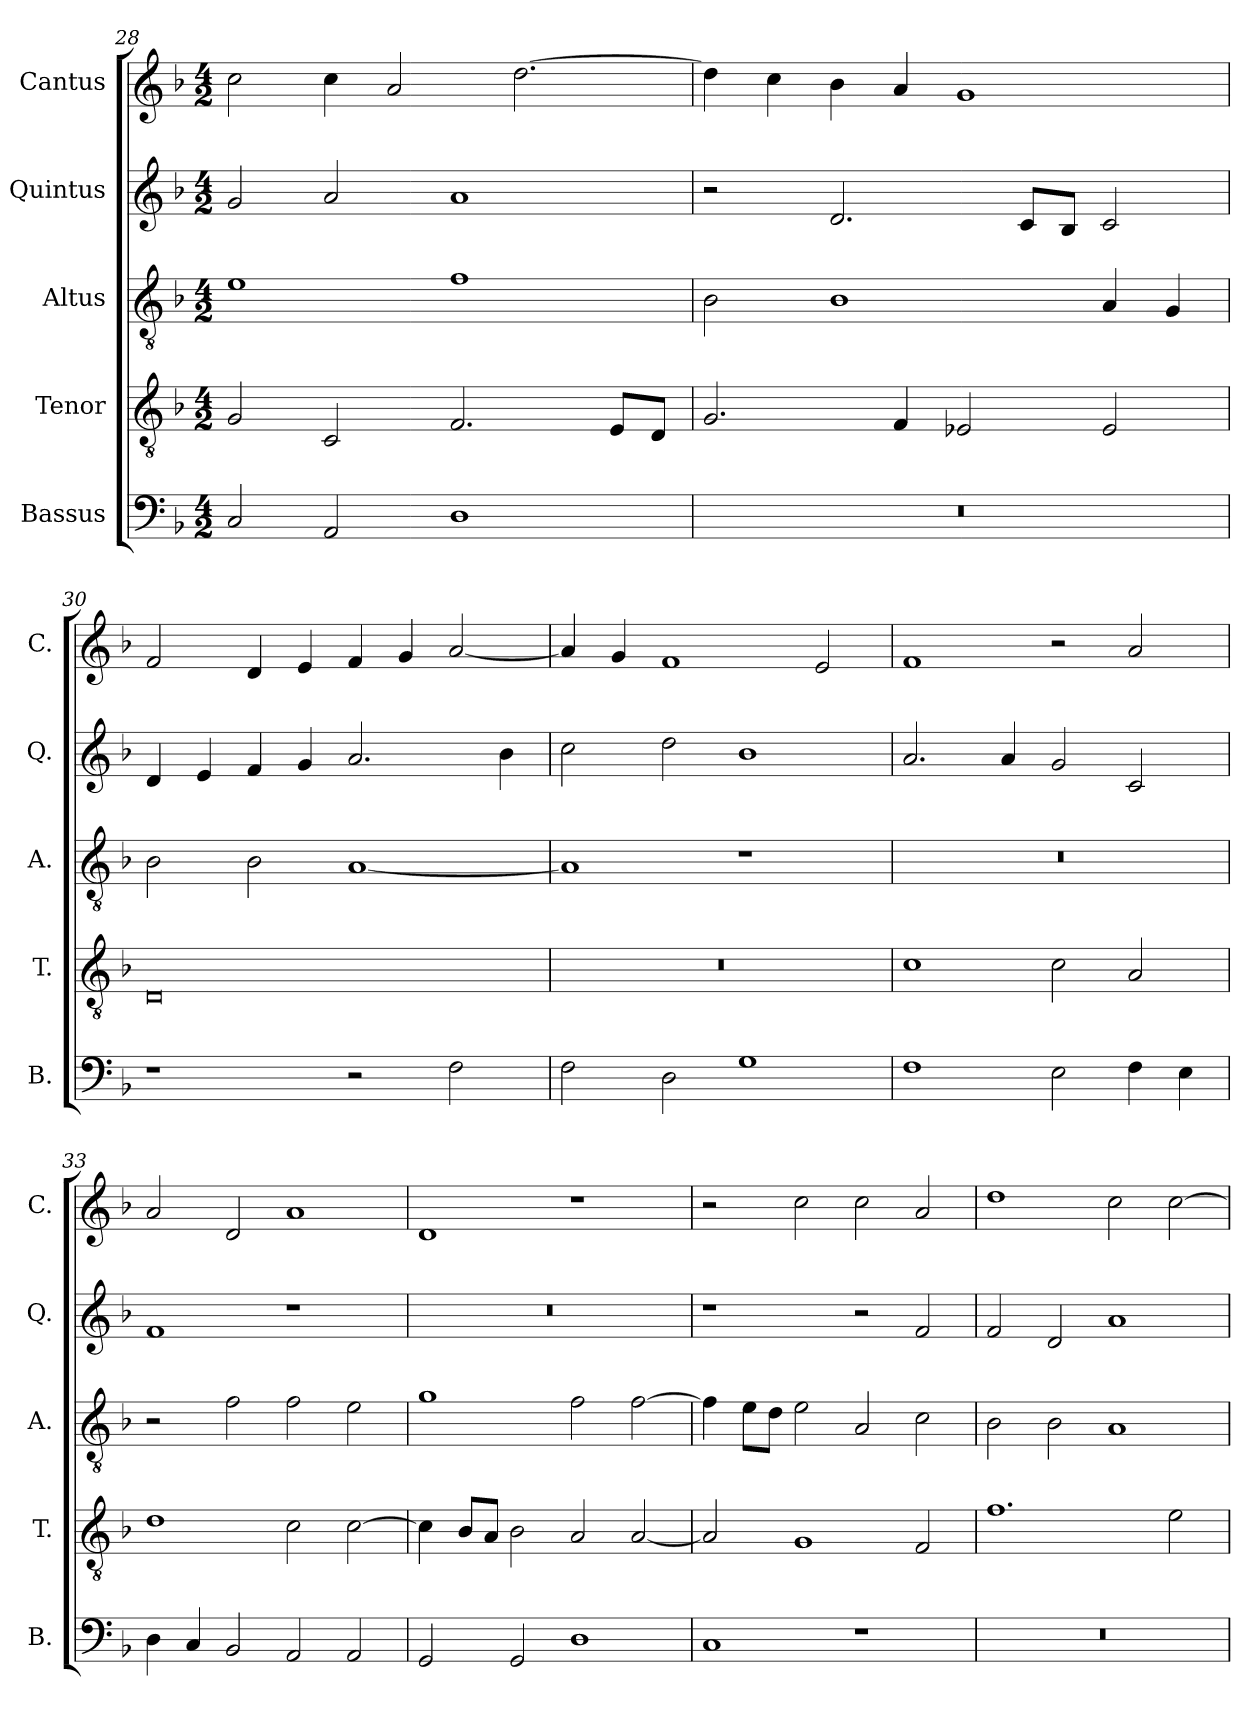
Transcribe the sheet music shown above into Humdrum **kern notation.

**kern	**kern	**kern	**kern	**kern
*part5	*part4	*part3	*part2	*part1
*staff5	*staff4	*staff3	*staff2	*staff1
*I"Bassus	*I"Tenor	*I"Altus	*I"Quintus	*I"Cantus
*I'B.	*I'T.	*I'A.	*I'Q.	*I'C.
*clefF4	*clefGv2	*clefGv2	*clefG2	*clefG2
*k[b-]	*k[b-]	*k[b-]	*k[b-]	*k[b-]
*F:	*F:	*F:	*F:	*F:
*M4/2	*M4/2	*M4/2	*M4/2	*M4/2
=28	=28	=28	=28	=28
2C/	2G/	1e	2g/	2cc\
2AA/	2C/	.	2a/	4cc\
.	.	.	.	2a/
1D	2.F/	1f	1a	.
.	.	.	.	[2.dd\
.	8E/L	.	.	.
.	8D/J	.	.	.
=29	=29	=29	=29	=29
0r	2.G/	2B-\	2r	4dd\]
.	.	.	.	4cc\
.	.	1B-	2.d/	4b-\
.	4F/	.	.	4a/
.	2E-X/	.	.	1g
.	.	.	8c/L	.
.	.	.	8B-/J	.
.	2E-/	4A/	2c/	.
.	.	4G/	.	.
=30	=30	=30	=30	=30
1r	0D	2B-\	4d/	2f/
.	.	.	4e/	.
.	.	2B-\	4f/	4d/
.	.	.	4g/	4e/
2r	.	[1A	2.a/	4f/
.	.	.	.	4g/
2F\	.	.	.	[2a/
.	.	.	4b-\	.
=31	=31	=31	=31	=31
2F\	0r	1A]	2cc\	4a/]
.	.	.	.	4g/
2D\	.	.	2dd\	1f
1G	.	1r	1b-	.
.	.	.	.	2e/
=32	=32	=32	=32	=32
1F	1c	0r	2.a/	1f
.	.	.	4a/	.
2E\	2c\	.	2g/	2r
4F\	2A/	.	2c/	2a/
4E\	.	.	.	.
=33	=33	=33	=33	=33
4D\	1d	2r	1f	2a/
4C/	.	.	.	.
2BB-/	.	2f\	.	2d/
2AA/	2c\	2f\	1r	1a
2AA/	[2c\	2e\	.	.
=34	=34	=34	=34	=34
2GG/	4c\]	1g	0r	1d
.	8B-/L	.	.	.
.	8A/J	.	.	.
2GG/	2B-\	.	.	.
1D	2A/	2f\	.	1r
.	[2A/	[2f\	.	.
=35	=35	=35	=35	=35
1C	2A/]	4f\]	1r	2r
.	.	8e\L	.	.
.	.	8d\J	.	.
.	1G	2e\	.	2cc\
1r	.	2A/	2r	2cc\
.	2F/	2c\	2f/	2a/
=36	=36	=36	=36	=36
0r	1.f	2B-\	2f/	1dd
.	.	2B-\	2d/	.
.	.	1A	1a	2cc\
.	2e\	.	.	[2cc\
=	=	=	=	=
*-	*-	*-	*-	*-
